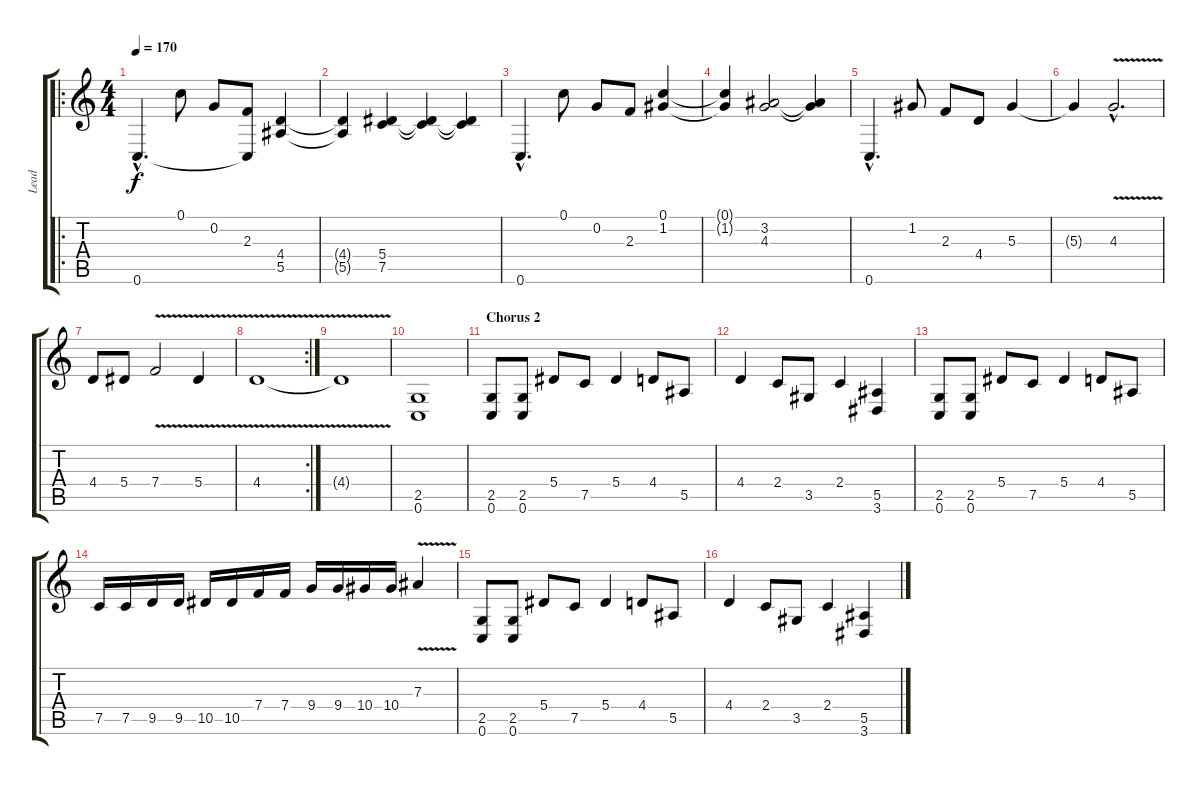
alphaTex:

\track ("Lead" "Lead") {instrument distortionguitar}
\staff {score tabs}
\tuning (C4 G3 Eb3 Bb2 F2 C2) {hide}
\ro
\ts (4 4)
\tempo 170
\clef g2
\ks c
0.6{hac}.4{d dy f} 0.1.8 0.2.8 (2.3 0.6{t}).8 (4.4 5.5).4 |
(4.4{t} 5.5{t}).4 (5.4 7.5).4 (5.4{t} 7.5{t}).4 (5.4{t} 7.5{t}).4 |
0.6{hac}.4{d} 0.1.8 0.2.8 2.3.8 (0.1 1.2).4 |
(0.1{t} 1.2{t}).4 (3.2 4.3).2 (3.2{t} 4.3{t}).4 |
0.6{hac}.4{d} 1.2.8 2.3.8 4.4.8 5.3.4 |
5.3{t}.4 4.3{v hac}.2{d} |
4.4.8 5.4.8 7.4{v}.2 5.4{v}.4 |
\rc 2
4.4{v}.1 |
4.4{t}.1 |
(2.5 0.6).1 |
\section ("" "Chorus 2")
(2.5 0.6).8 (2.5 0.6).8 5.4.8 7.5.8 5.4.4 4.4.8 5.5.8 |
4.4.4 2.4.8 3.5.8 2.4.4 (5.5 3.6).4 |
(2.5 0.6).8 (2.5 0.6).8 5.4.8 7.5.8 5.4.4 4.4.8 5.5.8 |
7.5.16 7.5.16 9.5.16 9.5.16 10.5.16 10.5.16 7.4.16 7.4.16 9.4.16 9.4.16 10.4.16 10.4.16 7.3{v}.4 |
(2.5 0.6).8 (2.5 0.6).8 5.4.8 7.5.8 5.4.4 4.4.8 5.5.8 |
4.4.4 2.4.8 3.5.8 2.4.4 (5.5 3.6).4
